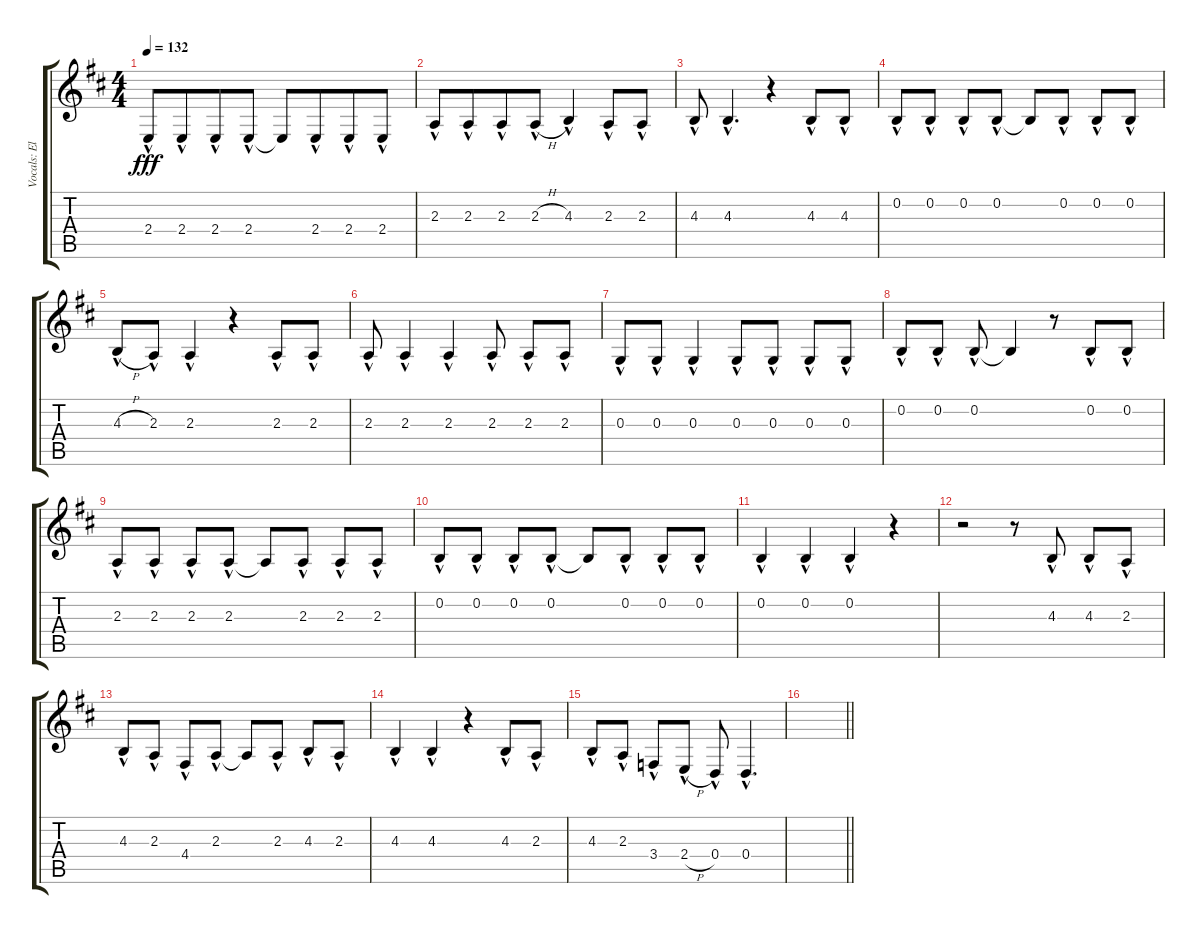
\track ("Vocals: Ellen" "Vocals: El") {instrument lead8bassandlead}
\staff {score tabs}
\tuning (E4 B3 G3 D3 A2 E2) {hide}
\ts (4 4)
\tempo 132
\clef g2
\ks d
2.4{hac}.8{dy fff} 2.4{hac}.8{beam merge} 2.4{hac}.8 2.4{hac}.8 2.4{t}.8 2.4{hac}.8{beam merge} 2.4{hac}.8 2.4{hac}.8 |
2.3{hac}.8 2.3{hac}.8{beam merge} 2.3{hac}.8 2.3{h hac}.8 4.3{hac}.4{beam Up} 2.3{hac}.8 2.3{hac}.8 |
4.3{hac}.8 4.3{hac}.4{d} r.4 4.3{hac}.8 4.3{hac}.8 |
0.2{hac}.8 0.2{hac}.8 0.2{hac}.8 0.2{hac}.8 0.2{t}.8 0.2{hac}.8 0.2{hac}.8 0.2{hac}.8 |
4.3{h hac}.8 2.3{hac}.8 2.3{hac}.4 r.4 2.3{hac}.8 2.3{hac}.8 |
2.3{hac}.8 2.3{hac}.4 2.3{hac}.4 2.3{hac}.8 2.3{hac}.8 2.3{hac}.8 |
0.3{hac}.8 0.3{hac}.8 0.3{hac}.4 0.3{hac}.8 0.3{hac}.8 0.3{hac}.8 0.3{hac}.8 |
0.2{hac}.8 0.2{hac}.8 0.2{hac}.8 0.2{t}.4 r.8 0.2{hac}.8 0.2{hac}.8 |
2.3{hac}.8 2.3{hac}.8 2.3{hac}.8 2.3{hac}.8 2.3{t}.8 2.3{hac}.8 2.3{hac}.8 2.3{hac}.8 |
0.2{hac}.8 0.2{hac}.8 0.2{hac}.8 0.2{hac}.8 0.2{t}.8 0.2{hac}.8 0.2{hac}.8 0.2{hac}.8 |
0.2{hac}.4 0.2{hac}.4 0.2{hac}.4 r.4 |
r.2 r.8 4.3{hac}.8 4.3{hac}.8 2.3{hac}.8 |
4.3{hac}.8 2.3{hac}.8 4.4{hac}.8 2.3{hac}.8 2.3{t}.8 2.3{hac}.8 4.3{hac}.8 2.3{hac}.8 |
4.3{hac}.4 4.3{hac}.4 r.4 4.3{hac}.8 2.3{hac}.8 |
4.3{hac}.8 2.3{hac}.8 3.4{hac}.8 2.4{h hac}.8 0.4{hac}.8 0.4{hac}.4{d} |
\barLineRight lightlight
